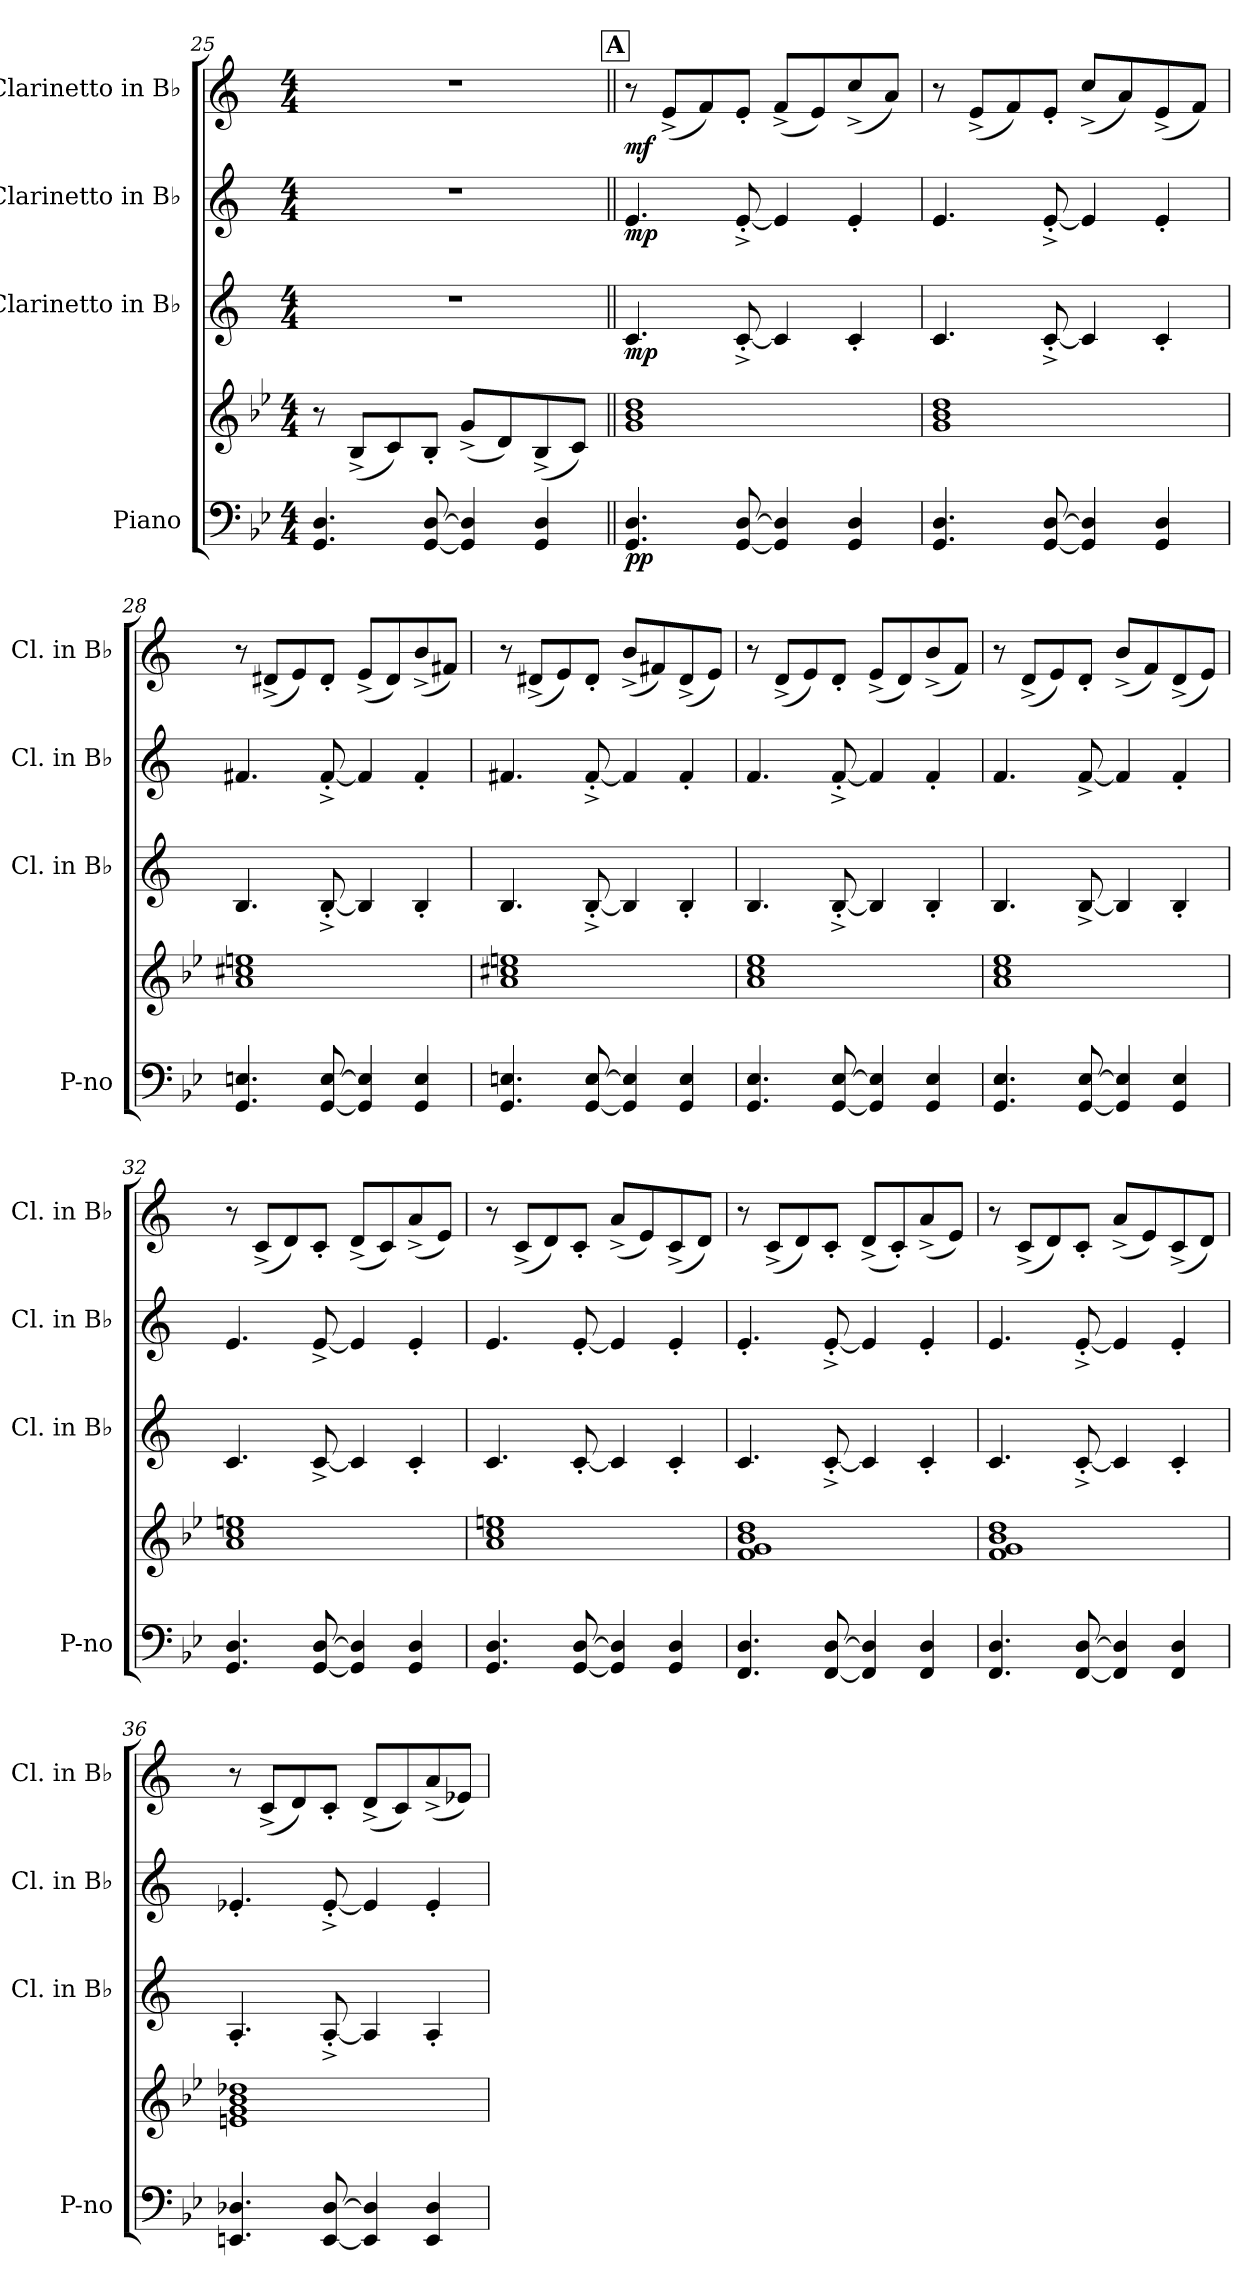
**kern	**kern	**dynam	**kern	**dynam	**kern	**dynam	**kern	**dynam
*part4	*part4	*part4	*part3	*part3	*part2	*part2	*part1	*part1
*staff5	*staff4	*staff4/5	*staff3	*staff3	*staff2	*staff2	*staff1	*staff1
*I"Piano	*	*	*I"Clarinetto in B♭	*	*I"Clarinetto in B♭	*	*I"Clarinetto in B♭	*
*I'P-no	*	*	*I'Cl. in B♭	*	*I'Cl. in B♭	*	*I'Cl. in B♭	*
*clefF4	*clefG2	*	*clefG2	*	*clefG2	*	*clefG2	*
*	*	*	*ITrd1c2	*	*ITrd1c2	*	*ITrd1c2	*
*k[b-e-]	*k[b-e-]	*	*k[b-e-]	*	*k[b-e-]	*	*k[b-e-]	*
*M4/4	*M4/4	*	*M4/4	*	*M4/4	*	*M4/4	*
=25	=25	=25	=25	=25	=25	=25	=25	=25
4.GG/ 4.D/	8r	.	1r	.	1r	.	1r	.
.	(<8B-^/L	.	.	.	.	.	.	.
.	8c/)	.	.	.	.	.	.	.
[8GG/ [8D/	8B-'/J	.	.	.	.	.	.	.
4GG/] 4D/]	(<8g^/L	.	.	.	.	.	.	.
.	8d/)	.	.	.	.	.	.	.
4GG/ 4D/	(<8B-^/	.	.	.	.	.	.	.
.	8c/J)	.	.	.	.	.	.	.
!!LO:REH:place=s1:a:B:fs=14:t=A
=26||	=26||	=26||	=26||	=26||	=26||	=26||	=26||	=26||
!	!	!LO:DY:b=2	!	!	!	!	!	!
!	!	!LO:DY:n=1:b	!	!LO:DY:b	!	!LO:DY:b	!	!LO:DY:b
4.GG/ 4.D/	1g 1b- 1dd	p p	4.B-/	mp	4.d/	mp	8r	mf
.	.	.	.	.	.	.	(<8d^/L	.
.	.	.	.	.	.	.	8e-/)	.
[8GG/ [8D/	.	.	[8B-'^/	.	[8d'^/	.	8d'/J	.
4GG/] 4D/]	.	.	4B-/]	.	4d/]	.	(<8e-^/L	.
.	.	.	.	.	.	.	8d/)	.
4GG/ 4D/	.	.	4B-'/	.	4d'/	.	(<8b-^/	.
.	.	.	.	.	.	.	8g/J)	.
!!LO:LB:g=z
=27	=27	=27	=27	=27	=27	=27	=27	=27
4.GG/ 4.D/	1g 1b- 1dd	.	4.B-/	.	4.d/	.	8r	.
.	.	.	.	.	.	.	(<8d^/L	.
.	.	.	.	.	.	.	8e-/)	.
[8GG/ [8D/	.	.	[8B-'^/	.	[8d'^/	.	8d'/J	.
4GG/] 4D/]	.	.	4B-/]	.	4d/]	.	(<8b-^/L	.
.	.	.	.	.	.	.	8g/)	.
4GG/ 4D/	.	.	4B-'/	.	4d'/	.	(<8d^/	.
.	.	.	.	.	.	.	8e-/J)	.
=28	=28	=28	=28	=28	=28	=28	=28	=28
4.GG/ 4.En/	1a 1cc#X 1een	.	4.A/	.	4.en/	.	8r	.
.	.	.	.	.	.	.	(<8c#X^/L	.
.	.	.	.	.	.	.	8d/)	.
[8GG/ [8E/	.	.	[8A'^/	.	[8e'^/	.	8c#'/J	.
4GG/] 4E/]	.	.	4A/]	.	4e/]	.	(<8d^/L	.
.	.	.	.	.	.	.	8c#/)	.
4GG/ 4E/	.	.	4A'/	.	4e'/	.	(<8a^/	.
.	.	.	.	.	.	.	8en/J)	.
=29	=29	=29	=29	=29	=29	=29	=29	=29
4.GG/ 4.En/	1a 1cc#X 1een	.	4.A/	.	4.en/	.	8r	.
.	.	.	.	.	.	.	(<8c#X^/L	.
.	.	.	.	.	.	.	8d/)	.
[8GG/ [8E/	.	.	[8A'^/	.	[8e'^/	.	8c#'/J	.
4GG/] 4E/]	.	.	4A/]	.	4e/]	.	(<8a^/L	.
.	.	.	.	.	.	.	8en/)	.
4GG/ 4E/	.	.	4A'/	.	4e'/	.	(<8c#^/	.
.	.	.	.	.	.	.	8d/J)	.
!!LO:PB:g=z
=30	=30	=30	=30	=30	=30	=30	=30	=30
4.GG/ 4.E-/	1a 1cc 1ee-	.	4.A/	.	4.e-/	.	8r	.
.	.	.	.	.	.	.	(<8c^/L	.
.	.	.	.	.	.	.	8d/)	.
[8GG/ [8E-/	.	.	[8A'^/	.	[8e-'^/	.	8c'/J	.
4GG/] 4E-/]	.	.	4A/]	.	4e-/]	.	(<8d^/L	.
.	.	.	.	.	.	.	8c/)	.
4GG/ 4E-/	.	.	4A'/	.	4e-'/	.	(<8a^/	.
.	.	.	.	.	.	.	8e-/J)	.
=31	=31	=31	=31	=31	=31	=31	=31	=31
4.GG/ 4.E-/	1a 1cc 1ee-	.	4.A/	.	4.e-/	.	8r	.
.	.	.	.	.	.	.	(<8c^/L	.
.	.	.	.	.	.	.	8d/)	.
[8GG/ [8E-/	.	.	[8A^/	.	[8e-^/	.	8c'/J	.
4GG/] 4E-/]	.	.	4A/]	.	4e-/]	.	(<8a^/L	.
.	.	.	.	.	.	.	8e-/)	.
4GG/ 4E-/	.	.	4A'/	.	4e-'/	.	(<8c^/	.
.	.	.	.	.	.	.	8d/J)	.
=32	=32	=32	=32	=32	=32	=32	=32	=32
4.GG/ 4.D/	1a 1cc 1een	.	4.B-/	.	4.d/	.	8r	.
.	.	.	.	.	.	.	(<8B-^/L	.
.	.	.	.	.	.	.	8c/)	.
[8GG/ [8D/	.	.	[8B-^/	.	[8d^/	.	8B-'/J	.
4GG/] 4D/]	.	.	4B-/]	.	4d/]	.	(<8c^/L	.
.	.	.	.	.	.	.	8B-/)	.
4GG/ 4D/	.	.	4B-'/	.	4d'/	.	(<8g^/	.
.	.	.	.	.	.	.	8d/J)	.
=33	=33	=33	=33	=33	=33	=33	=33	=33
4.GG/ 4.D/	1a 1cc 1een	.	4.B-/	.	4.d/	.	8r	.
.	.	.	.	.	.	.	(<8B-^/L	.
.	.	.	.	.	.	.	8c/)	.
[8GG/ [8D/	.	.	[8B-'/	.	[8d'/	.	8B-'/J	.
4GG/] 4D/]	.	.	4B-/]	.	4d/]	.	(<8g^/L	.
.	.	.	.	.	.	.	8d/)	.
4GG/ 4D/	.	.	4B-'/	.	4d'/	.	(<8B-^/	.
.	.	.	.	.	.	.	8c/J)	.
!!LO:LB:g=z
=34	=34	=34	=34	=34	=34	=34	=34	=34
4.FF/ 4.D/	1f 1g 1b- 1dd	.	4.B-/	.	4.d'/	.	8r	.
.	.	.	.	.	.	.	(<8B-^/L	.
.	.	.	.	.	.	.	8c/)	.
[8FF/ [8D/	.	.	[8B-'^/	.	[8d'^/	.	8B-'/J	.
4FF/] 4D/]	.	.	4B-/]	.	4d/]	.	(<8c^/L	.
.	.	.	.	.	.	.	8B-'/)	.
4FF/ 4D/	.	.	4B-'/	.	4d'/	.	(<8g^/	.
.	.	.	.	.	.	.	8d/J)	.
=35	=35	=35	=35	=35	=35	=35	=35	=35
4.FF/ 4.D/	1f 1g 1b- 1dd	.	4.B-/	.	4.d/	.	8r	.
.	.	.	.	.	.	.	(<8B-^/L	.
.	.	.	.	.	.	.	8c/)	.
[8FF/ [8D/	.	.	[8B-'^/	.	[8d'^/	.	8B-'/J	.
4FF/] 4D/]	.	.	4B-/]	.	4d/]	.	(<8g^/L	.
.	.	.	.	.	.	.	8d/)	.
4FF/ 4D/	.	.	4B-'/	.	4d'/	.	(<8B-^/	.
.	.	.	.	.	.	.	8c/J)	.
=36	=36	=36	=36	=36	=36	=36	=36	=36
4.EEn/ 4.D-X/	1en 1g 1b- 1dd-X	.	4.G'/	.	4.d-X'/	.	8r	.
.	.	.	.	.	.	.	(<8B-^/L	.
.	.	.	.	.	.	.	8c/)	.
[8EE/ [8D-/	.	.	[8G'^/	.	[8d-'^/	.	8B-'/J	.
4EE/] 4D-/]	.	.	4G/]	.	4d-/]	.	(<8c^/L	.
.	.	.	.	.	.	.	8B-/)	.
4EE/ 4D-/	.	.	4G'/	.	4d-'/	.	(<8g^/	.
.	.	.	.	.	.	.	8d-X/J)	.
=	=	=	=	=	=	=	=	=
*-	*-	*-	*-	*-	*-	*-	*-	*-
